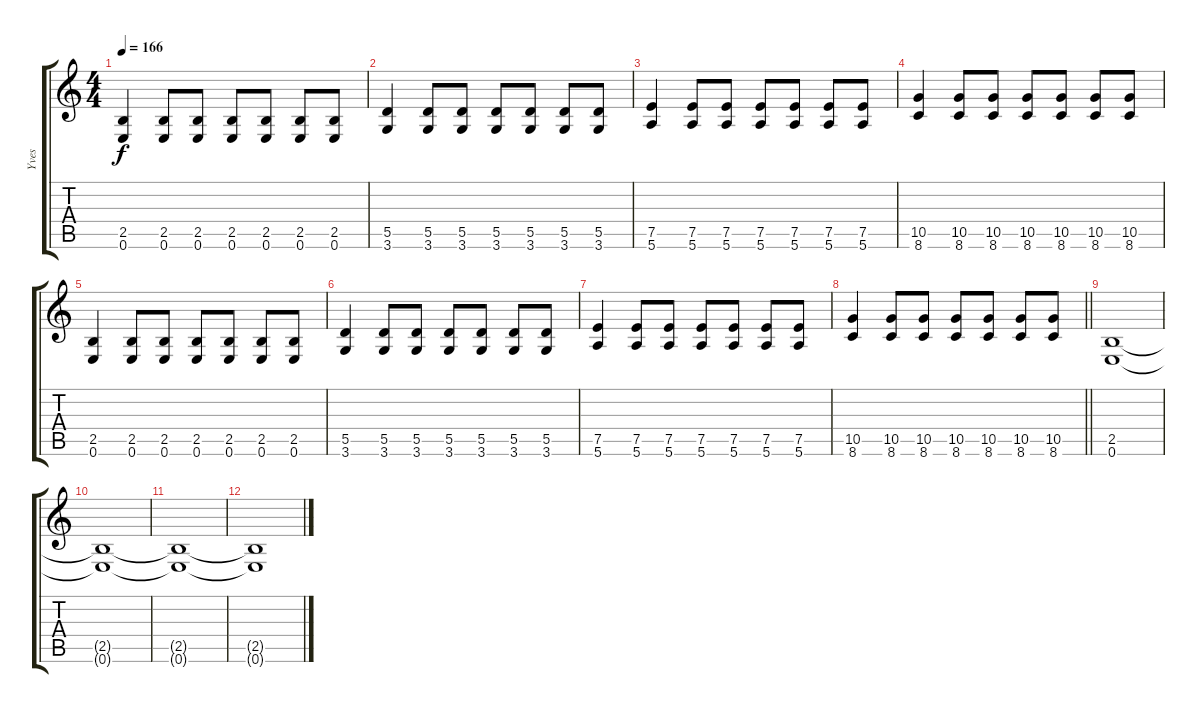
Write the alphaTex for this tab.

\track ("Yves" "Yves") {instrument distortionguitar}
\staff {score tabs}
\tuning (E4 B3 G3 D3 A2 E2) {hide}
\ts (4 4)
\tempo 166
\clef g2
\ks c
(2.5 0.6).4{dy f} (2.5 0.6).8 (2.5 0.6).8 (2.5 0.6).8 (2.5 0.6).8 (2.5 0.6).8 (2.5 0.6).8 |
(5.5 3.6).4 (5.5 3.6).8 (5.5 3.6).8 (5.5 3.6).8 (5.5 3.6).8 (5.5 3.6).8 (5.5 3.6).8 |
(7.5 5.6).4 (7.5 5.6).8 (7.5 5.6).8 (7.5 5.6).8 (7.5 5.6).8 (7.5 5.6).8 (7.5 5.6).8 |
(10.5 8.6).4 (10.5 8.6).8 (10.5 8.6).8 (10.5 8.6).8 (10.5 8.6).8 (10.5 8.6).8 (10.5 8.6).8 |
(2.5 0.6).4 (2.5 0.6).8 (2.5 0.6).8 (2.5 0.6).8 (2.5 0.6).8 (2.5 0.6).8 (2.5 0.6).8 |
(5.5 3.6).4 (5.5 3.6).8 (5.5 3.6).8 (5.5 3.6).8 (5.5 3.6).8 (5.5 3.6).8 (5.5 3.6).8 |
(7.5 5.6).4 (7.5 5.6).8 (7.5 5.6).8 (7.5 5.6).8 (7.5 5.6).8 (7.5 5.6).8 (7.5 5.6).8 |
\barLineRight lightlight
(10.5 8.6).4 (10.5 8.6).8 (10.5 8.6).8 (10.5 8.6).8 (10.5 8.6).8 (10.5 8.6).8 (10.5 8.6).8 |
(2.5 0.6).1 |
(2.5{t} 0.6{t}).1 |
(2.5{t} 0.6{t}).1 |
(2.5{t} 0.6{t}).1
